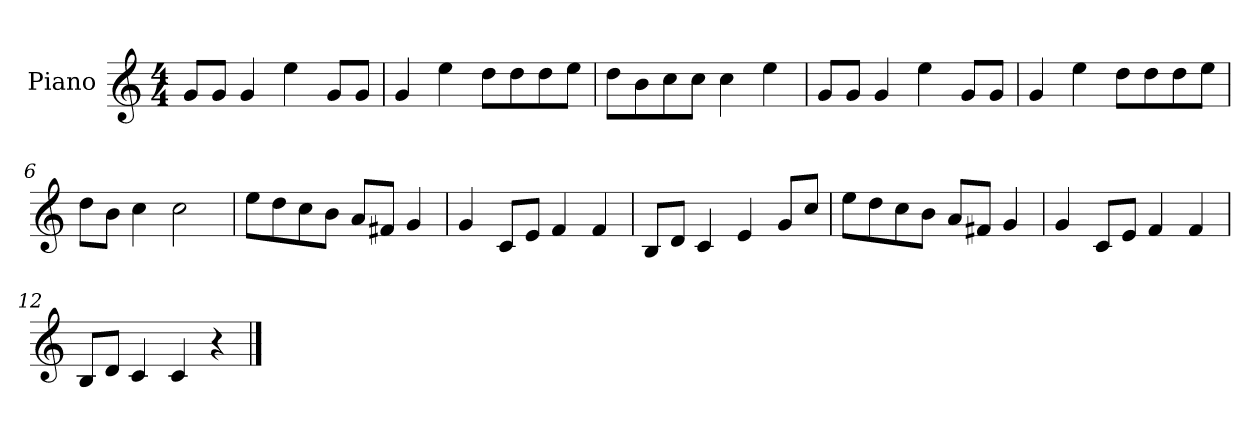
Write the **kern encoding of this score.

**kern
*part1
*staff1
*I"Piano
*I'P-no
*clefG2
*k[]
*M4/4
*MM90
=1
8g/L
8g/J
4g/
4ee\
8g/L
8g/J
=2
4g/
4ee\
8dd\L
8dd\
8dd\
8ee\J
=3
8dd\L
8b\
8cc\
8cc\J
4cc\
4ee\
=4
8g/L
8g/J
4g/
4ee\
8g/L
8g/J
=5
4g/
4ee\
8dd\L
8dd\
8dd\
8ee\J
=6
8dd\L
8b\J
4cc\
2cc\
!!LO:LB:g=z
=7
8ee\L
8dd\
8cc\
8b\J
8a/L
8f#X/J
4g/
=8
4g/
8c/L
8e/J
4f/
4f/
=9
8B/L
8d/J
4c/
4e/
8g/L
8cc/J
=10
8ee\L
8dd\
8cc\
8b\J
8a/L
8f#X/J
4g/
=11
4g/
8c/L
8e/J
4f/
4f/
=12
8B/L
8d/J
4c/
4c/
4r
==
*-
